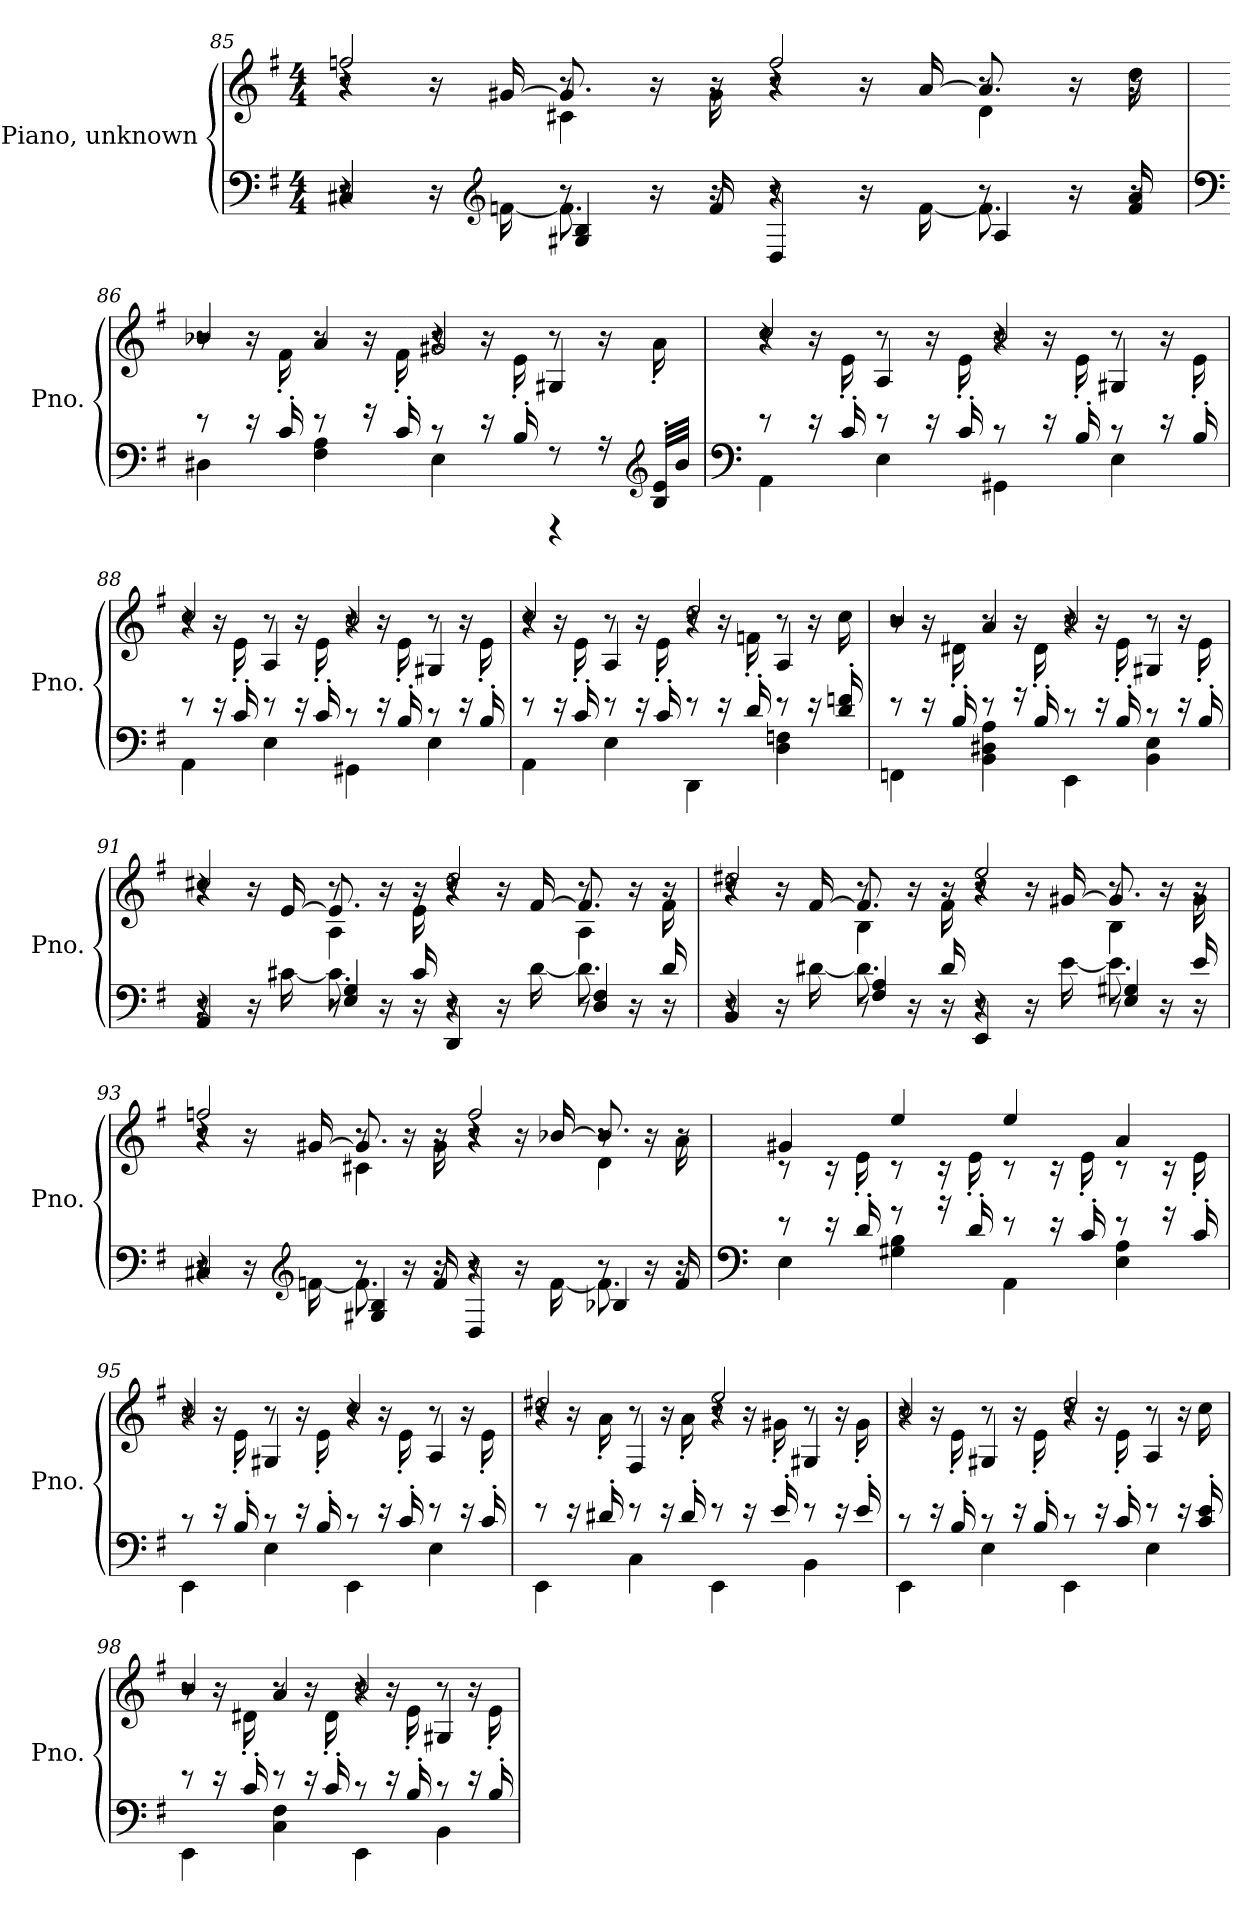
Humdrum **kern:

**kern	**kern
*part1	*part1
*staff2	*staff1
*I"Piano, unknown	*
*I'Pno.	*
!!LO:LB:g=z
*clefF4	*clefG2
*k[f#]	*k[f#]
*M4/4	*M4/4
=85	=85
*^	*^
*	*^	*	*^
*	*	*	*	*	*^
4r	8r	4C#X/	2ffn/	4r	8r	4r
.	16r	.	.	.	16r	.
*clefG2	*	*	*	*	*	*
.	[16fn\	.	.	.	[16g#X/	.
8r	8.f\]	4G#X/ 4B/	.	8r	8.g#/]	4c#X\
16r	.	.	.	16r	.	.
16f/	16r	.	.	16g#\	16r	.
4r	8r	4D/	2ff/	4r	8r	4r
.	16r	.	.	.	16r	.
.	[16f\	.	.	.	[16a/	.
8r	8.f\]	4A/	.	8r	8.a/]	4d\
16r	.	.	.	16r	.	.
16f/ 16a/	16r	.	.	16dd\	16r	.
*v	*v	*v	*	*	*	*
*	*v	*v	*v	*v
=86	=86
*clefF4	*
*^	*^
*	*	*	*^
8r	4D#X\	4b-X/	8r	2r
16r	.	.	16r	.
16c'/	.	.	16f#'\	.
8r	4F#\ 4A\	4a/	8r	.
16r	.	.	16r	.
16c'/	.	.	16f#'\	.
8r	4E\	2g#X/	8r	4r
16r	.	.	16r	.
16B'/	.	.	16e'\	.
8r	4r	.	8r	4G#X/
16r	.	.	16r	.
*clefG2	*	*	*	*
32B/' 32e/'LLL	.	.	16a'\	.
32b/JJJ	.	.	.	.
!!LO:LB:g=z	!!	!!
=87	=87	=87	=87	=87
*clefF4	*	*	*	*
8r	4AA\	2cc/	8r	4r
16r	.	.	16r	.
16c'/	.	.	16e'\	.
8r	4E\	.	8r	4A/
16r	.	.	16r	.
16c'/	.	.	16e'\	.
8r	4GG#X\	2b/	8r	4r
16r	.	.	16r	.
16B'/	.	.	16e'\	.
8r	4E\	.	8r	4G#X/
16r	.	.	16r	.
16B'/	.	.	16e'\	.
=88	=88	=88	=88	=88
8r	4AA\	2cc/	8r	4r
16r	.	.	16r	.
16c'/	.	.	16e'\	.
8r	4E\	.	8r	4A/
16r	.	.	16r	.
16c'/	.	.	16e'\	.
8r	4GG#X\	2b/	8r	4r
16r	.	.	16r	.
16B'/	.	.	16e'\	.
8r	4E\	.	8r	4G#X/
16r	.	.	16r	.
16B'/	.	.	16e'\	.
!!LO:LB:g=z	!!	!!
=89	=89	=89	=89	=89
8r	4AA\	2cc/	8r	4r
16r	.	.	16r	.
16c'/	.	.	16e'\	.
8r	4E\	.	8r	4A/
16r	.	.	16r	.
16c'/	.	.	16e'\	.
8r	4DD\	2dd/	8r	4r
16r	.	.	16r	.
16d'/	.	.	16fn'\	.
8r	4D\ 4Fn\	.	8r	4A/
16r	.	.	16r	.
16d/' 16fn/'	.	.	16cc\	.
=90	=90	=90	=90	=90
8r	4FFn\	4b/	8r	2r
16r	.	.	16r	.
16B'/	.	.	16d#X'\	.
8r	4BB\ 4D#X\ 4A\	4a/	8r	.
16r	.	.	16r	.
16B'/	.	.	16d#'\	.
8r	4EE\	2b/	8r	4r
16r	.	.	16r	.
16B'/	.	.	16e'\	.
8r	4BB\ 4E\	.	8r	4G#X/
16r	.	.	16r	.
16B'/	.	.	16e'\	.
!!LO:PB:g=z
=91	=91	=91	=91	=91
*	*^	*	*	*^
4r	8r	4AA/	2cc#X/	4r	8r	4r
.	16r	.	.	.	16r	.
.	[16c#X\	.	.	.	[16e/	.
8r	8.c#\]	4E/ 4G/	.	8r	8.e/]	4A\
16r	.	.	.	16r	.	.
16c#/	16r	.	.	16e\	16r	.
4r	8r	4DD/	2dd/	4r	8r	4r
.	16r	.	.	.	16r	.
.	[16d\	.	.	.	[16f#/	.
8r	8.d\]	4D/ 4F#/	.	8r	8.f#/]	4A\
16r	.	.	.	16r	.	.
16d/	16r	.	.	16f#\	16r	.
=92	=92	=92	=92	=92	=92	=92
4r	8r	4BB/	2dd#X/	4r	8r	4r
.	16r	.	.	.	16r	.
.	[16d#X\	.	.	.	[16f#/	.
8r	8.d#\]	4F#/ 4A/	.	8r	8.f#/]	4B\
16r	.	.	.	16r	.	.
16d#/	16r	.	.	16f#\	16r	.
4r	8r	4EE/	2ee/	4r	8r	4r
.	16r	.	.	.	16r	.
.	[16e\	.	.	.	[16g#X/	.
8r	8.e\]	4E/ 4G#X/	.	8r	8.g#/]	4B\
16r	.	.	.	16r	.	.
16e/	16r	.	.	16g#\	16r	.
!!LO:LB:g=z	!!	!!	!!
=93	=93	=93	=93	=93	=93	=93
4r	8r	4C#X/	2ffn/	4r	8r	4r
.	16r	.	.	.	16r	.
*clefG2	*	*	*	*	*	*
.	[16fn\	.	.	.	[16g#X/	.
8r	8.f\]	4G#X/ 4B/	.	8r	8.g#/]	4c#X\
16r	.	.	.	16r	.	.
16f/	16r	.	.	16g#\	16r	.
4r	8r	4D/	2ff/	4r	8r	4r
.	16r	.	.	.	16r	.
.	[16f\	.	.	.	[16b-X/	.
8r	8.f\]	4B-X/	.	8r	8.b-/]	4d\
16r	.	.	.	16r	.	.
16f/	16r	.	.	16a\	16r	.
*v	*v	*v	*	*	*	*
*	*v	*v	*v	*v
=94	=94
*clefF4	*
*^	*^
8r	4E\	4g#X/	8r
16r	.	.	16r
16d'/	.	.	16e'\
8r	4G#X\ 4B\	4ee/	8r
16r	.	.	16r
16d'/	.	.	16e'\
8r	4AA\	4ee/	8r
16r	.	.	16r
16c'/	.	.	16e'\
8r	4E\ 4A\	4a/	8r
16r	.	.	16r
16c'/	.	.	16e'\
!!LO:LB:g=z
=95	=95	=95	=95
*	*	*	*^
8r	4EE\	2b/	8r	4r
16r	.	.	16r	.
16B'/	.	.	16e'\	.
8r	4E\	.	8r	4G#X/
16r	.	.	16r	.
16B'/	.	.	16e'\	.
8r	4EE\	2cc/	8r	4r
16r	.	.	16r	.
16c'/	.	.	16e'\	.
8r	4E\	.	8r	4A/
16r	.	.	16r	.
16c'/	.	.	16e'\	.
=96	=96	=96	=96	=96
8r	4EE\	2dd#X/	8r	4r
16r	.	.	16r	.
16d#X'/	.	.	16a'\	.
8r	4C\	.	8r	4F#/
16r	.	.	16r	.
16d#'/	.	.	16a'\	.
8r	4EE\	2ee/	8r	4r
16r	.	.	16r	.
16e'/	.	.	16g#X'\	.
8r	4BB\	.	8r	4G#X/
16r	.	.	16r	.
16e'/	.	.	16g#'\	.
!!LO:LB:g=z	!!	!!
=97	=97	=97	=97	=97
8r	4EE\	2b/	8r	4r
16r	.	.	16r	.
16B'/	.	.	16e'\	.
8r	4E\	.	8r	4G#X/
16r	.	.	16r	.
16B'/	.	.	16e'\	.
8r	4EE\	2dd/	8r	4r
16r	.	.	16r	.
16c'/	.	.	16e'\	.
8r	4E\	.	8r	4A/
16r	.	.	16r	.
16c/' 16e/'	.	.	16cc\	.
=98	=98	=98	=98	=98
8r	4EE\	4b/	8r	2r
16r	.	.	16r	.
16c'/	.	.	16d#X'\	.
8r	4C\ 4F#\	4a/	8r	.
16r	.	.	16r	.
16c'/	.	.	16d#'\	.
8r	4EE\	2b/	8r	4r
16r	.	.	16r	.
16B'/	.	.	16e'\	.
8r	4BB\	.	8r	4G#X/
16r	.	.	16r	.
16B'/	.	.	16e'\	.
*v	*v	*	*	*
*	*v	*v	*v
=	=
*-	*-
